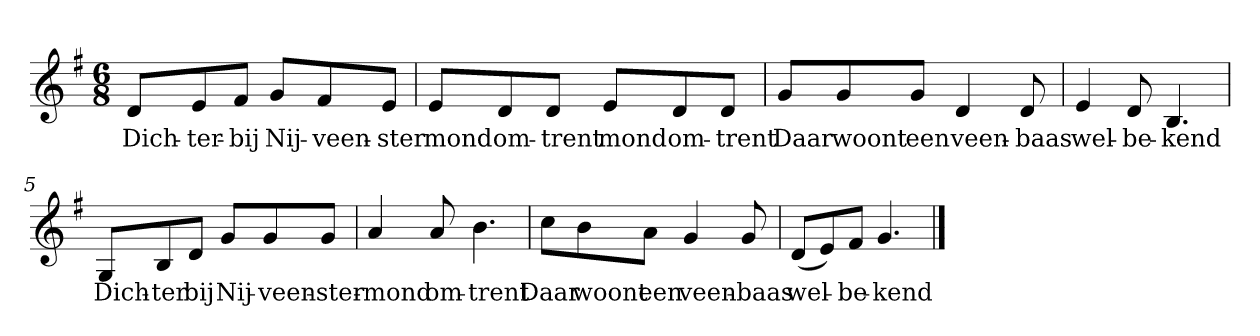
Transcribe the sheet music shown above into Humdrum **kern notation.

**kern	**text
*part1	*part1
*staff1	*staff1
*clefG2	*
*k[f#]	*
*G:	*
*M6/8	*
*MM120	*
=1	=1
8d/L	Dich-
8e/	-ter-
8f#/J	-bij
8g/L	Nij-
8f#/	-veen-
8e/J	-ster
=2	=2
8e/L	mond
8d/	om-
8d/J	-trent
8e/L	mond
8d/	om-
8d/J	-trent
=3	=3
8g/L	Daar
8g/	woont
8g/J	een
4d	veen-
8d	-baas
=4	=4
4e	wel-
8d	-be-
4.B	-kend
=5	=5
8G/L	Dich-
8B/	-ter
8d/J	bij
8g/L	Nij-
8g/	-veen-
8g/J	-ster-
=6	=6
4a	-mond
8a	om-
4.b	-trent
=7	=7
8cc\L	Daar
8b\	woont
8a\J	een
4g	veen-
8g	-baas
=8	=8
(8d/L	wel-
8e/)	.
8f#/J	-be-
4.g	-kend
==	==
*-	*-
